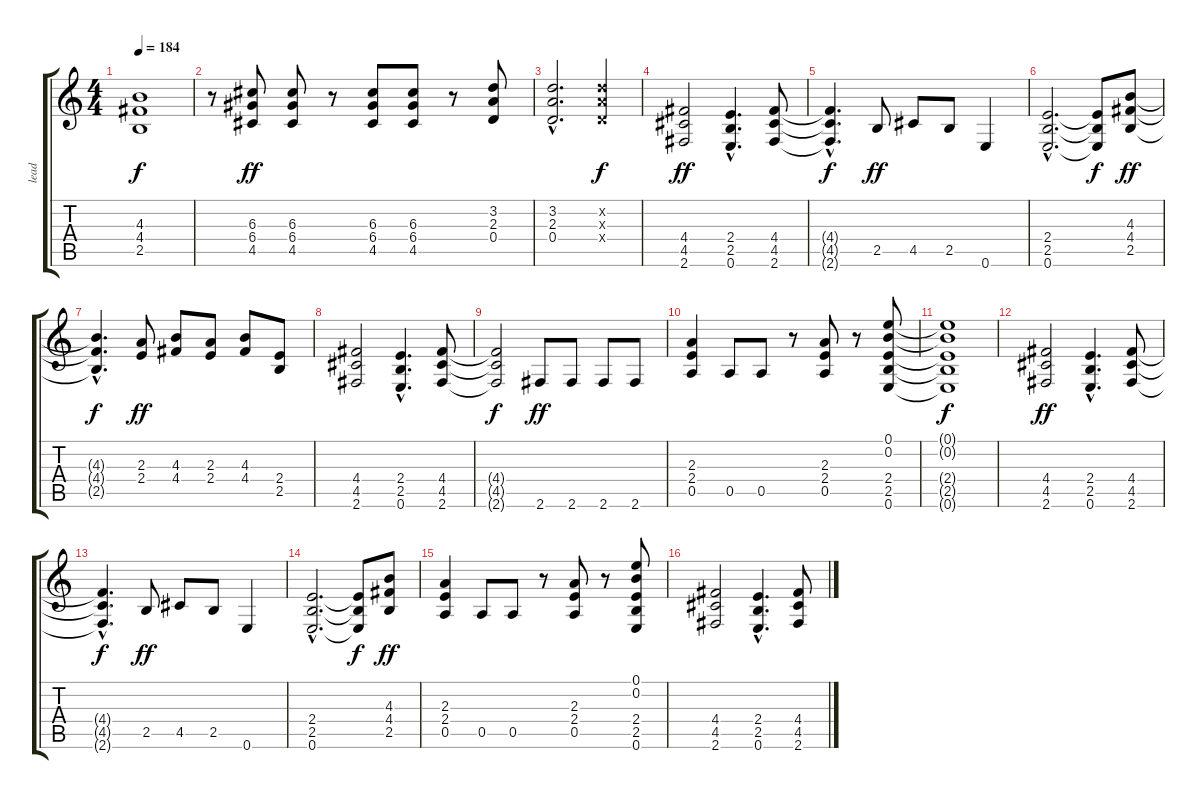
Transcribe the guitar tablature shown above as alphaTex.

\track ("lead" "lead") {instrument distortionguitar}
\staff {score tabs}
\tuning (E4 B3 G3 D3 A2 E2) {hide}
\ts (4 4)
\tempo 184
\clef g2
\ks c
(4.3{t} 4.4{t} 2.5{t}).1{dy f} |
r.8 (6.3 6.4 4.5).8{dy ff} (6.3 6.4 4.5).8 r.8 (6.3 6.4 4.5).8 (6.3 6.4 4.5).8 r.8 (3.2 2.3 0.4).8 |
(3.2{hac} 2.3{hac} 0.4{hac}).2{d} (3.2{x} 2.3{x} 0.4{x}).4{dy f} |
(4.4 4.5 2.6).2{dy ff} (2.4{hac} 2.5{hac} 0.6{hac}).4{d} (4.4 4.5 2.6).8 |
(4.4{hac t} 4.5{hac t} 2.6{hac t}).4{d dy f} 2.5.8{dy ff} 4.5.8 2.5.8 0.6.4 |
(2.4{hac} 2.5{hac} 0.6{hac}).2{d} (2.4{t} 2.5{t} 0.6{t}).8{dy f} (4.3 4.4 2.5).8{dy ff} |
(4.3{hac t} 4.4{hac t} 2.5{hac t}).4{d dy f} (2.3 2.4).8{dy ff} (4.3 4.4).8 (2.3 2.4).8 (4.3 4.4).8 (2.4 2.5).8 |
(4.4 4.5 2.6).2 (2.4{hac} 2.5{hac} 0.6{hac}).4{d} (4.4 4.5 2.6).8 |
(4.4{t} 4.5{t} 2.6{t}).2{dy f} 2.6.8{dy ff} 2.6.8 2.6.8 2.6.8 |
(2.3 2.4 0.5).4 0.5.8 0.5.8 r.8 (2.3 2.4 0.5).8 r.8 (0.1 0.2 2.4 2.5 0.6).8 |
(0.1{t} 0.2{t} 2.4{t} 2.5{t} 0.6{t}).1{dy f} |
(4.4 4.5 2.6).2{dy ff} (2.4{hac} 2.5{hac} 0.6{hac}).4{d} (4.4 4.5 2.6).8 |
(4.4{hac t} 4.5{hac t} 2.6{hac t}).4{d dy f} 2.5.8{dy ff} 4.5.8 2.5.8 0.6.4 |
(2.4{hac} 2.5{hac} 0.6{hac}).2{d} (2.4{t} 2.5{t} 0.6{t}).8{dy f} (4.3 4.4 2.5).8{dy ff} |
(2.3 2.4 0.5).4 0.5.8 0.5.8 r.8 (2.3 2.4 0.5).8 r.8 (0.1 0.2 2.4 2.5 0.6).8 |
(4.4 4.5 2.6).2 (2.4{hac} 2.5{hac} 0.6{hac}).4{d} (4.4 4.5 2.6).8
